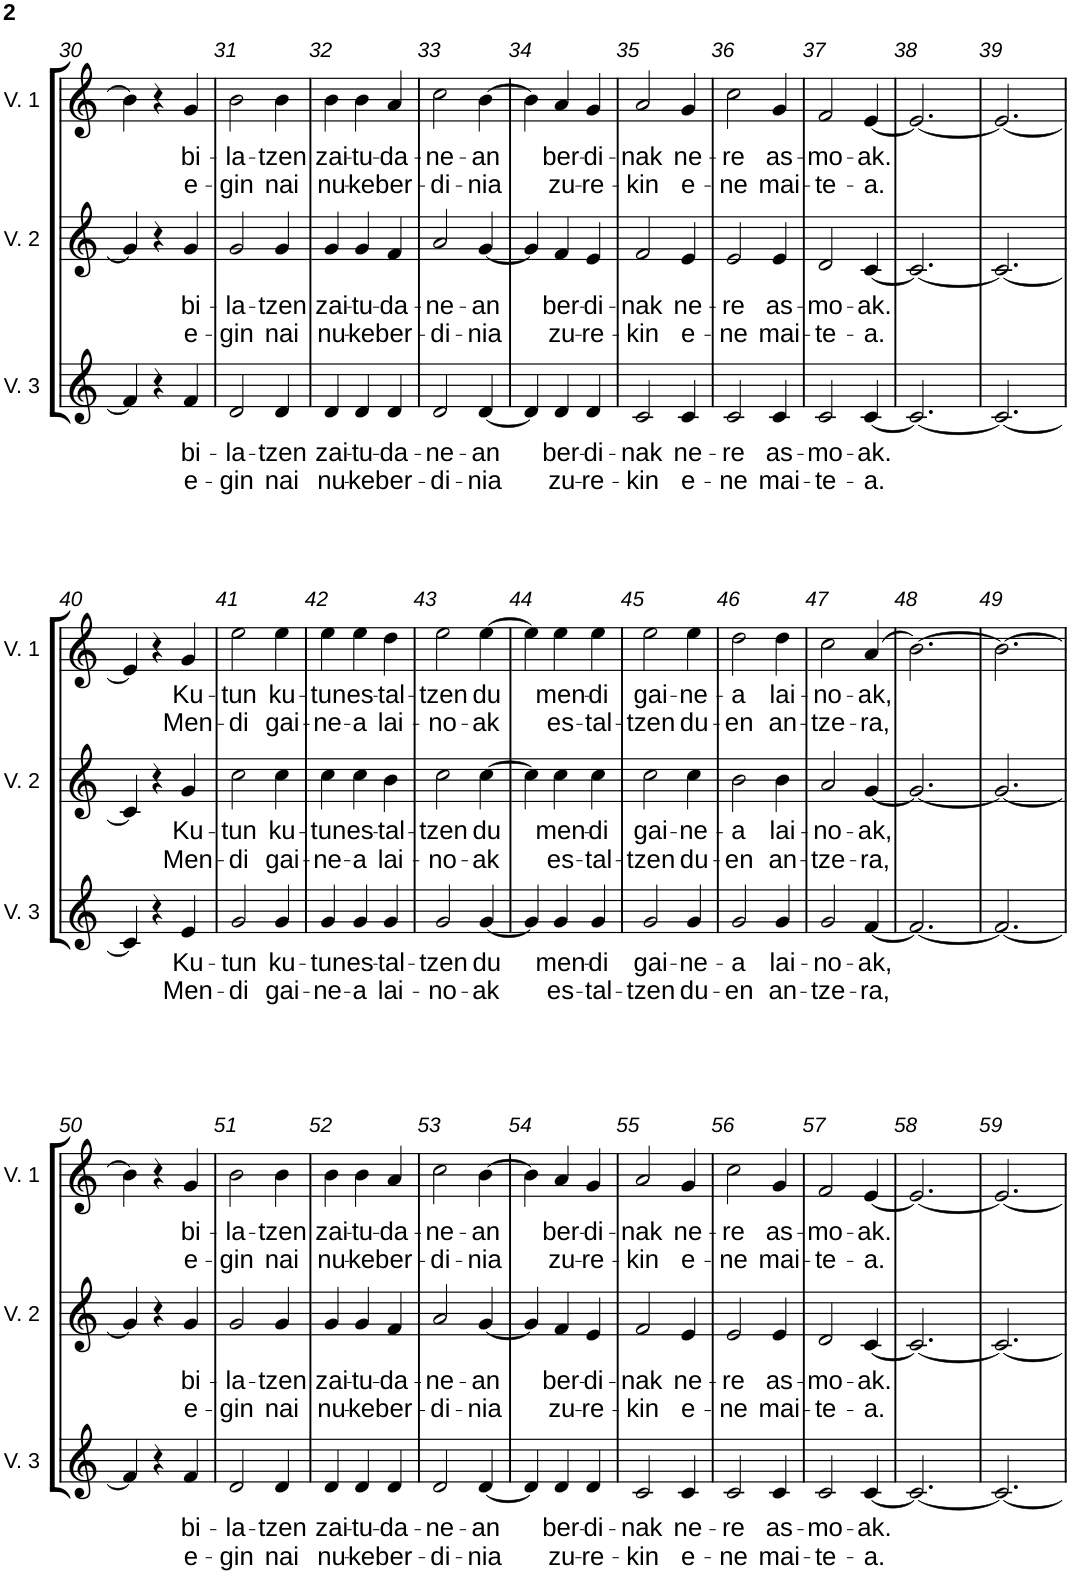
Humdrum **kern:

**kern	**text	**text	**kern	**text	**text	**kern	**text	**text
*part3	*part3	*part3	*part2	*part2	*part2	*part1	*part1	*part1
*staff3	*staff3	*staff3	*staff2	*staff2	*staff2	*staff1	*staff1	*staff1
*I"Voix 3	*	*	*I"Voix 2	*	*	*I"Voix 1	*	*
*I'V. 3	*	*	*I'V. 2	*	*	*I'V. 1	*	*
!!LO:PB:g=z
*clefG2	*	*	*clefG2	*	*	*clefG2	*	*
*k[]	*	*	*k[]	*	*	*k[]	*	*
*M3/4	*	*	*M3/4	*	*	*M3/4	*	*
=30	=30	=30	=30	=30	=30	=30	=30	=30
4f/]	.	.	4g/]	.	.	4b\]	.	.
4r	.	.	4r	.	.	4r	.	.
!	!LO:LY:b	!LO:LY:b	!	!LO:LY:b	!LO:LY:b	!	!LO:LY:b	!LO:LY:b
4f/	bi-	e-	4g/	bi-	e-	4g/	bi-	e-
=31	=31	=31	=31	=31	=31	=31	=31	=31
!	!LO:LY:b	!LO:LY:b	!	!LO:LY:b	!LO:LY:b	!	!LO:LY:b	!LO:LY:b
2d/	-la-	-gin	2g/	-la-	-gin	2b\	-la-	-gin
!	!LO:LY:b	!LO:LY:b	!	!LO:LY:b	!LO:LY:b	!	!LO:LY:b	!LO:LY:b
4d/	-tzen	nai	4g/	-tzen	nai	4b\	-tzen	nai
=32	=32	=32	=32	=32	=32	=32	=32	=32
!	!LO:LY:b	!LO:LY:b	!	!LO:LY:b	!LO:LY:b	!	!LO:LY:b	!LO:LY:b
4d/	zai-	nu-	4g/	zai-	nu-	4b\	zai-	nu-
!	!LO:LY:b	!LO:LY:b	!	!LO:LY:b	!LO:LY:b	!	!LO:LY:b	!LO:LY:b
4d/	-tu-	-ke	4g/	-tu-	-ke	4b\	-tu-	-ke
!	!LO:LY:b	!LO:LY:b	!	!LO:LY:b	!LO:LY:b	!	!LO:LY:b	!LO:LY:b
4d/	-da-	ber-	4f/	-da-	ber-	4a/	-da-	ber-
=33	=33	=33	=33	=33	=33	=33	=33	=33
!	!LO:LY:b	!LO:LY:b	!	!LO:LY:b	!LO:LY:b	!	!LO:LY:b	!LO:LY:b
2d/	-ne-	-di-	2a/	-ne-	-di-	2cc\	-ne-	-di-
!	!LO:LY:b	!LO:LY:b	!	!LO:LY:b	!LO:LY:b	!	!LO:LY:b	!LO:LY:b
[4d/	-an	-nia	[4g/	-an	-nia	[4b\	-an	-nia
=34	=34	=34	=34	=34	=34	=34	=34	=34
4d/]	.	.	4g/]	.	.	4b\]	.	.
!	!LO:LY:b	!LO:LY:b	!	!LO:LY:b	!LO:LY:b	!	!LO:LY:b	!LO:LY:b
4d/	ber-	zu-	4f/	ber-	zu-	4a/	ber-	zu-
!	!LO:LY:b	!LO:LY:b	!	!LO:LY:b	!LO:LY:b	!	!LO:LY:b	!LO:LY:b
4d/	-di-	-re-	4e/	-di-	-re-	4g/	-di-	-re-
=35	=35	=35	=35	=35	=35	=35	=35	=35
!	!LO:LY:b	!LO:LY:b	!	!LO:LY:b	!LO:LY:b	!	!LO:LY:b	!LO:LY:b
2c/	-nak	-kin	2f/	-nak	-kin	2a/	-nak	-kin
!	!LO:LY:b	!LO:LY:b	!	!LO:LY:b	!LO:LY:b	!	!LO:LY:b	!LO:LY:b
4c/	ne-	e-	4e/	ne-	e-	4g/	ne-	e-
=36	=36	=36	=36	=36	=36	=36	=36	=36
!	!LO:LY:b	!LO:LY:b	!	!LO:LY:b	!LO:LY:b	!	!LO:LY:b	!LO:LY:b
2c/	-re	-ne	2e/	-re	-ne	2cc\	-re	-ne
!	!LO:LY:b	!LO:LY:b	!	!LO:LY:b	!LO:LY:b	!	!LO:LY:b	!LO:LY:b
4c/	as-	mai-	4e/	as-	mai-	4g/	as-	mai-
=37	=37	=37	=37	=37	=37	=37	=37	=37
!	!LO:LY:b	!LO:LY:b	!	!LO:LY:b	!LO:LY:b	!	!LO:LY:b	!LO:LY:b
2c/	-mo-	-te-	2d/	-mo-	-te-	2f/	-mo-	-te-
!	!LO:LY:b	!LO:LY:b	!	!LO:LY:b	!LO:LY:b	!	!LO:LY:b	!LO:LY:b
[4c/	-ak.	-a.	[4c/	-ak.	-a.	[4e/	-ak.	-a.
=38	=38	=38	=38	=38	=38	=38	=38	=38
2.c/_	.	.	2.c/_	.	.	2.e/_	.	.
=39	=39	=39	=39	=39	=39	=39	=39	=39
2.c/_	.	.	2.c/_	.	.	2.e/_	.	.
!!LO:LB:g=z
=40	=40	=40	=40	=40	=40	=40	=40	=40
4c/]	.	.	4c/]	.	.	4e/]	.	.
4r	.	.	4r	.	.	4r	.	.
!	!LO:LY:b	!LO:LY:b	!	!LO:LY:b	!LO:LY:b	!	!LO:LY:b	!LO:LY:b
4e/	Ku-	Men-	4g/	Ku-	Men-	4g/	Ku-	Men-
=41	=41	=41	=41	=41	=41	=41	=41	=41
!	!LO:LY:b	!LO:LY:b	!	!LO:LY:b	!LO:LY:b	!	!LO:LY:b	!LO:LY:b
2g/	-tun	-di	2cc\	-tun	-di	2ee\	-tun	-di
!	!LO:LY:b	!LO:LY:b	!	!LO:LY:b	!LO:LY:b	!	!LO:LY:b	!LO:LY:b
4g/	ku-	gai-	4cc\	ku-	gai-	4ee\	ku-	gai-
=42	=42	=42	=42	=42	=42	=42	=42	=42
!	!LO:LY:b	!LO:LY:b	!	!LO:LY:b	!LO:LY:b	!	!LO:LY:b	!LO:LY:b
4g/	-tun	-ne-	4cc\	-tun	-ne-	4ee\	-tun	-ne-
!	!LO:LY:b	!LO:LY:b	!	!LO:LY:b	!LO:LY:b	!	!LO:LY:b	!LO:LY:b
4g/	es-	-a	4cc\	es-	-a	4ee\	es-	-a
!	!LO:LY:b	!LO:LY:b	!	!LO:LY:b	!LO:LY:b	!	!LO:LY:b	!LO:LY:b
4g/	-tal-	lai-	4b\	-tal-	lai-	4dd\	-tal-	lai-
=43	=43	=43	=43	=43	=43	=43	=43	=43
!	!LO:LY:b	!LO:LY:b	!	!LO:LY:b	!LO:LY:b	!	!LO:LY:b	!LO:LY:b
2g/	-tzen	-no-	2cc\	-tzen	-no-	2ee\	-tzen	-no-
!	!LO:LY:b	!LO:LY:b	!	!LO:LY:b	!LO:LY:b	!	!LO:LY:b	!LO:LY:b
[4g/	du	-ak	[4cc\	du	-ak	[4ee\	du	-ak
=44	=44	=44	=44	=44	=44	=44	=44	=44
4g/]	.	.	4cc\]	.	.	4ee\]	.	.
!	!LO:LY:b	!LO:LY:b	!	!LO:LY:b	!LO:LY:b	!	!LO:LY:b	!LO:LY:b
4g/	men-	es-	4cc\	men-	es-	4ee\	men-	es-
!	!LO:LY:b	!LO:LY:b	!	!LO:LY:b	!LO:LY:b	!	!LO:LY:b	!LO:LY:b
4g/	-di	-tal-	4cc\	-di	-tal-	4ee\	-di	-tal-
=45	=45	=45	=45	=45	=45	=45	=45	=45
!	!LO:LY:b	!LO:LY:b	!	!LO:LY:b	!LO:LY:b	!	!LO:LY:b	!LO:LY:b
2g/	gai-	-tzen	2cc\	gai-	-tzen	2ee\	gai-	-tzen
!	!LO:LY:b	!LO:LY:b	!	!LO:LY:b	!LO:LY:b	!	!LO:LY:b	!LO:LY:b
4g/	-ne-	du-	4cc\	-ne-	du-	4ee\	-ne-	du-
=46	=46	=46	=46	=46	=46	=46	=46	=46
!	!LO:LY:b	!LO:LY:b	!	!LO:LY:b	!LO:LY:b	!	!LO:LY:b	!LO:LY:b
2g/	-a	-en	2b\	-a	-en	2dd\	-a	-en
!	!LO:LY:b	!LO:LY:b	!	!LO:LY:b	!LO:LY:b	!	!LO:LY:b	!LO:LY:b
4g/	lai-	an-	4b\	lai-	an-	4dd\	lai-	an-
=47	=47	=47	=47	=47	=47	=47	=47	=47
!	!LO:LY:b	!LO:LY:b	!	!LO:LY:b	!LO:LY:b	!	!LO:LY:b	!LO:LY:b
2g/	-no-	-tze-	2a/	-no-	-tze-	2cc\	-no-	-tze-
!	!LO:LY:b	!LO:LY:b	!	!LO:LY:b	!LO:LY:b	!	!LO:LY:b	!LO:LY:b
[4f/	-ak,	-ra,	[4g/	-ak,	-ra,	(4a/	-ak,	-ra,
=48	=48	=48	=48	=48	=48	=48	=48	=48
2.f/_	.	.	2.g/_	.	.	[2.b\)	.	.
=49	=49	=49	=49	=49	=49	=49	=49	=49
2.f/_	.	.	2.g/_	.	.	2.b\_	.	.
!!LO:LB:g=z
=50	=50	=50	=50	=50	=50	=50	=50	=50
4f/]	.	.	4g/]	.	.	4b\]	.	.
4r	.	.	4r	.	.	4r	.	.
!	!LO:LY:b	!LO:LY:b	!	!LO:LY:b	!LO:LY:b	!	!LO:LY:b	!LO:LY:b
4f/	bi-	e-	4g/	bi-	e-	4g/	bi-	e-
=51	=51	=51	=51	=51	=51	=51	=51	=51
!	!LO:LY:b	!LO:LY:b	!	!LO:LY:b	!LO:LY:b	!	!LO:LY:b	!LO:LY:b
2d/	-la-	-gin	2g/	-la-	-gin	2b\	-la-	-gin
!	!LO:LY:b	!LO:LY:b	!	!LO:LY:b	!LO:LY:b	!	!LO:LY:b	!LO:LY:b
4d/	-tzen	nai	4g/	-tzen	nai	4b\	-tzen	nai
=52	=52	=52	=52	=52	=52	=52	=52	=52
!	!LO:LY:b	!LO:LY:b	!	!LO:LY:b	!LO:LY:b	!	!LO:LY:b	!LO:LY:b
4d/	zai-	nu-	4g/	zai-	nu-	4b\	zai-	nu-
!	!LO:LY:b	!LO:LY:b	!	!LO:LY:b	!LO:LY:b	!	!LO:LY:b	!LO:LY:b
4d/	-tu-	-ke	4g/	-tu-	-ke	4b\	-tu-	-ke
!	!LO:LY:b	!LO:LY:b	!	!LO:LY:b	!LO:LY:b	!	!LO:LY:b	!LO:LY:b
4d/	-da-	ber-	4f/	-da-	ber-	4a/	-da-	ber-
=53	=53	=53	=53	=53	=53	=53	=53	=53
!	!LO:LY:b	!LO:LY:b	!	!LO:LY:b	!LO:LY:b	!	!LO:LY:b	!LO:LY:b
2d/	-ne-	-di-	2a/	-ne-	-di-	2cc\	-ne-	-di-
!	!LO:LY:b	!LO:LY:b	!	!LO:LY:b	!LO:LY:b	!	!LO:LY:b	!LO:LY:b
[4d/	-an	-nia	[4g/	-an	-nia	[4b\	-an	-nia
=54	=54	=54	=54	=54	=54	=54	=54	=54
4d/]	.	.	4g/]	.	.	4b\]	.	.
!	!LO:LY:b	!LO:LY:b	!	!LO:LY:b	!LO:LY:b	!	!LO:LY:b	!LO:LY:b
4d/	ber-	zu-	4f/	ber-	zu-	4a/	ber-	zu-
!	!LO:LY:b	!LO:LY:b	!	!LO:LY:b	!LO:LY:b	!	!LO:LY:b	!LO:LY:b
4d/	-di-	-re-	4e/	-di-	-re-	4g/	-di-	-re-
=55	=55	=55	=55	=55	=55	=55	=55	=55
!	!LO:LY:b	!LO:LY:b	!	!LO:LY:b	!LO:LY:b	!	!LO:LY:b	!LO:LY:b
2c/	-nak	-kin	2f/	-nak	-kin	2a/	-nak	-kin
!	!LO:LY:b	!LO:LY:b	!	!LO:LY:b	!LO:LY:b	!	!LO:LY:b	!LO:LY:b
4c/	ne-	e-	4e/	ne-	e-	4g/	ne-	e-
=56	=56	=56	=56	=56	=56	=56	=56	=56
!	!LO:LY:b	!LO:LY:b	!	!LO:LY:b	!LO:LY:b	!	!LO:LY:b	!LO:LY:b
2c/	-re	-ne	2e/	-re	-ne	2cc\	-re	-ne
!	!LO:LY:b	!LO:LY:b	!	!LO:LY:b	!LO:LY:b	!	!LO:LY:b	!LO:LY:b
4c/	as-	mai-	4e/	as-	mai-	4g/	as-	mai-
=57	=57	=57	=57	=57	=57	=57	=57	=57
!	!LO:LY:b	!LO:LY:b	!	!LO:LY:b	!LO:LY:b	!	!LO:LY:b	!LO:LY:b
2c/	-mo-	-te-	2d/	-mo-	-te-	2f/	-mo-	-te-
!	!LO:LY:b	!LO:LY:b	!	!LO:LY:b	!LO:LY:b	!	!LO:LY:b	!LO:LY:b
[4c/	-ak.	-a.	[4c/	-ak.	-a.	[4e/	-ak.	-a.
=58	=58	=58	=58	=58	=58	=58	=58	=58
2.c/_	.	.	2.c/_	.	.	2.e/_	.	.
=59	=59	=59	=59	=59	=59	=59	=59	=59
2.c/_	.	.	2.c/_	.	.	2.e/_	.	.
=	=	=	=	=	=	=	=	=
*-	*-	*-	*-	*-	*-	*-	*-	*-
